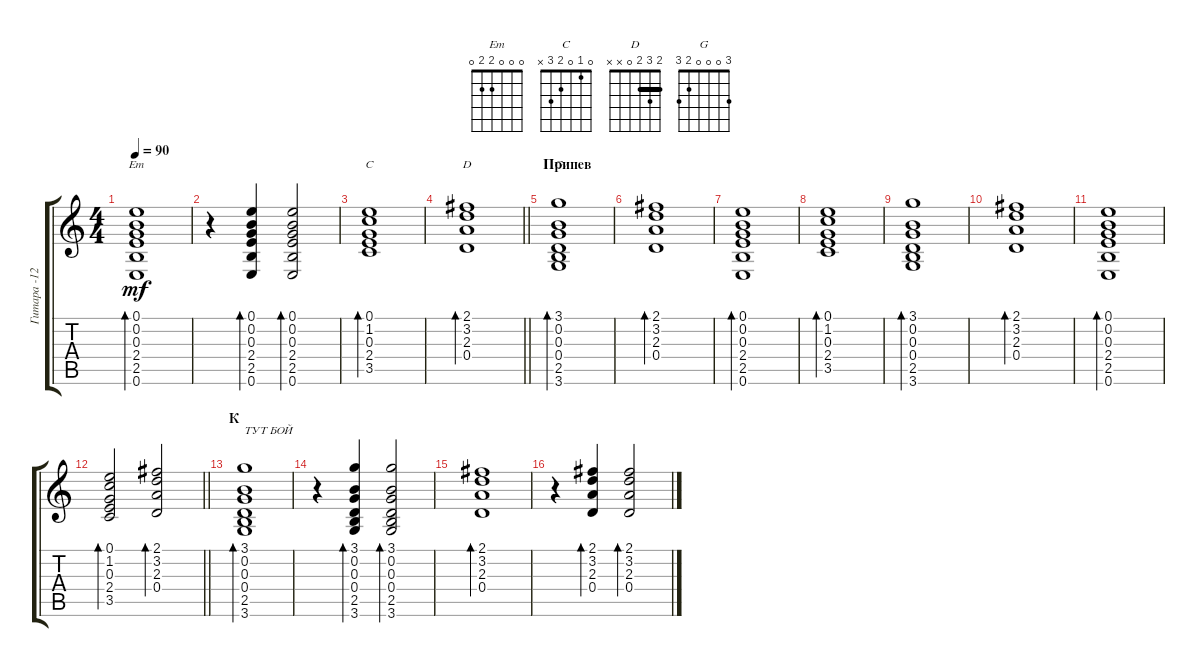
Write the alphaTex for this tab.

\track ("Гитара -12 струн" "Гитара -12") {instrument acousticguitarsteel}
\staff {score tabs}
\tuning (E4 B3 G3 D3 A2 E2) {hide}
\chord ("Em" 0 0 0 2 2 0)
\chord ("C" 0 1 0 2 3 x)
\chord ("D" 2 3 2 0 x x) {barre 2}
\chord ("G" 3 0 0 0 2 3)
\ts (4 4)
\tempo 90
\clef g2
\ks c
(0.1 0.2 0.3 2.4 2.5 0.6).1{bd 120 ch "Em" dy mf} |
r.4 (0.1 0.2 0.3 2.4 2.5 0.6).4{bd 120} (0.1 0.2 0.3 2.4 2.5 0.6).2{bd 120} |
(0.1 1.2 0.3 2.4 3.5).1{bd 120 ch "C"} |
\barLineRight lightlight
(2.1 3.2 2.3 0.4).1{bd 120 ch "D"} |
\section ("" "Припев")
(3.1 0.2 0.3 0.4 2.5 3.6).1{bd 120 ch "G"} |
(2.1 3.2 2.3 0.4).1{bd 120} |
(0.1 0.2 0.3 2.4 2.5 0.6).1{bd 120} |
(0.1 1.2 0.3 2.4 3.5).1{bd 120} |
(3.1 0.2 0.3 0.4 2.5 3.6).1{bd 120} |
(2.1 3.2 2.3 0.4).1{bd 120} |
(0.1 0.2 0.3 2.4 2.5 0.6).1{bd 120} |
\barLineRight lightlight
(0.1 1.2 0.3 2.4 3.5).2{bd 120} (2.1 3.2 2.3 0.4).2{bd 240} |
\section ("" "К")
(3.1 0.2 0.3 0.4 2.5 3.6).1{bd 120 txt "ТУТ БОЙ"} |
r.4 (3.1 0.2 0.3 0.4 2.5 3.6).4{bd 120} (3.1 0.2 0.3 0.4 2.5 3.6).2{bd 120} |
(2.1 3.2 2.3 0.4).1{bd 120} |
r.4 (2.1 3.2 2.3 0.4).4{bd 120} (2.1 3.2 2.3 0.4).2{bd 120}
